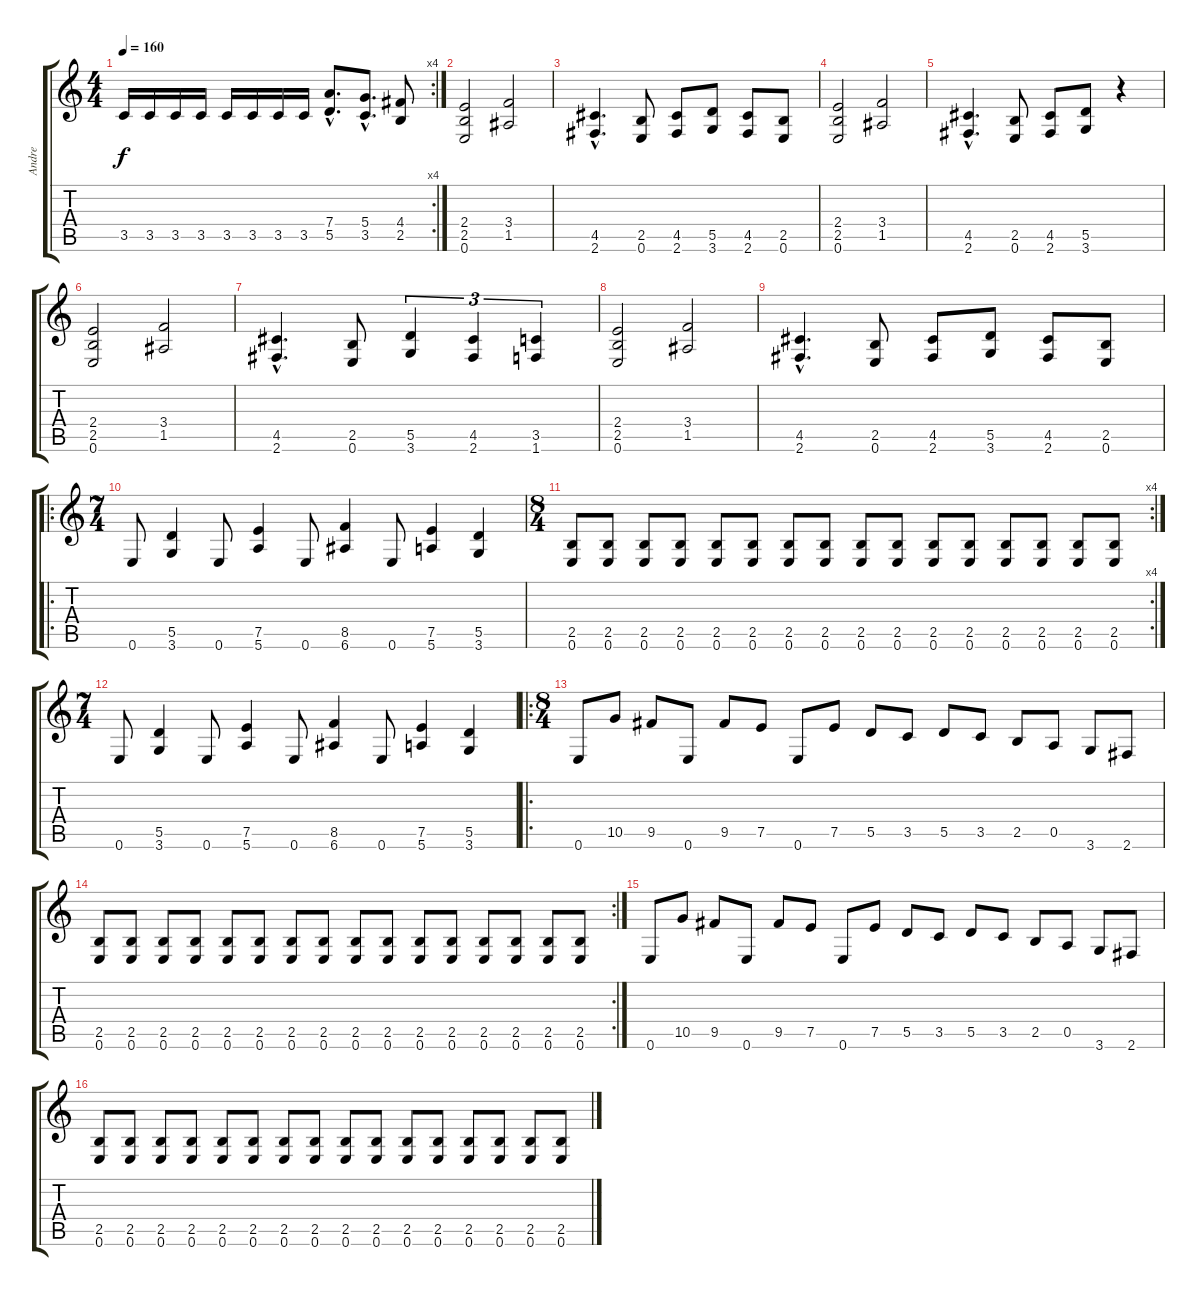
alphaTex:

\track ("Andre" "Andre") {instrument distortionguitar}
\staff {score tabs}
\tuning (E4 B3 G3 D3 A2 E2) {hide}
\rc 4
\ts (4 4)
\tempo 160
\clef g2
\ks c
3.5.16{dy f} 3.5.16 3.5.16 3.5.16 3.5.16 3.5.16 3.5.16 3.5.16 (7.4{hac} 5.5{hac}).8{d} (5.4{hac} 3.5{hac}).8{d} (4.4 2.5).8 |
(2.4 2.5 0.6).2 (3.4 1.5).2 |
(4.5{hac} 2.6{hac}).4{d} (2.5 0.6).8 (4.5 2.6).8 (5.5 3.6).8 (4.5 2.6).8 (2.5 0.6).8 |
(2.4 2.5 0.6).2 (3.4 1.5).2 |
(4.5{hac} 2.6{hac}).4{d} (2.5 0.6).8 (4.5 2.6).8 (5.5 3.6).8 r.4 |
(2.4 2.5 0.6).2 (3.4 1.5).2 |
(4.5{hac} 2.6{hac}).4{d} (2.5 0.6).8 (5.5 3.6).4{tu (3 2)} (4.5 2.6).4{tu (3 2)} (3.5 1.6).4{tu (3 2)} |
(2.4 2.5 0.6).2 (3.4 1.5).2 |
(4.5{hac} 2.6{hac}).4{d} (2.5 0.6).8 (4.5 2.6).8 (5.5 3.6).8 (4.5 2.6).8 (2.5 0.6).8 |
\ro
\ts (7 4)
0.6.8 (5.5 3.6).4 0.6.8 (7.5 5.6).4 0.6.8 (8.5 6.6).4 0.6.8 (7.5 5.6).4 (5.5 3.6).4 |
\rc 4
\ts (8 4)
(2.5 0.6).8 (2.5 0.6).8 (2.5 0.6).8 (2.5 0.6).8 (2.5 0.6).8 (2.5 0.6).8 (2.5 0.6).8 (2.5 0.6).8 (2.5 0.6).8 (2.5 0.6).8 (2.5 0.6).8 (2.5 0.6).8 (2.5 0.6).8 (2.5 0.6).8 (2.5 0.6).8 (2.5 0.6).8 |
\ts (7 4)
0.6.8 (5.5 3.6).4 0.6.8 (7.5 5.6).4 0.6.8 (8.5 6.6).4 0.6.8 (7.5 5.6).4 (5.5 3.6).4 |
\ro
\ts (8 4)
0.6.8 10.5.8 9.5.8 0.6.8 9.5.8 7.5.8 0.6.8 7.5.8 5.5.8 3.5.8 5.5.8 3.5.8 2.5.8 0.5.8 3.6.8 2.6.8 |
\rc 2
(2.5 0.6).8 (2.5 0.6).8 (2.5 0.6).8 (2.5 0.6).8 (2.5 0.6).8 (2.5 0.6).8 (2.5 0.6).8 (2.5 0.6).8 (2.5 0.6).8 (2.5 0.6).8 (2.5 0.6).8 (2.5 0.6).8 (2.5 0.6).8 (2.5 0.6).8 (2.5 0.6).8 (2.5 0.6).8 |
0.6.8 10.5.8 9.5.8 0.6.8 9.5.8 7.5.8 0.6.8 7.5.8 5.5.8 3.5.8 5.5.8 3.5.8 2.5.8 0.5.8 3.6.8 2.6.8 |
(2.5 0.6).8 (2.5 0.6).8 (2.5 0.6).8 (2.5 0.6).8 (2.5 0.6).8 (2.5 0.6).8 (2.5 0.6).8 (2.5 0.6).8 (2.5 0.6).8 (2.5 0.6).8 (2.5 0.6).8 (2.5 0.6).8 (2.5 0.6).8 (2.5 0.6).8 (2.5 0.6).8 (2.5 0.6).8
